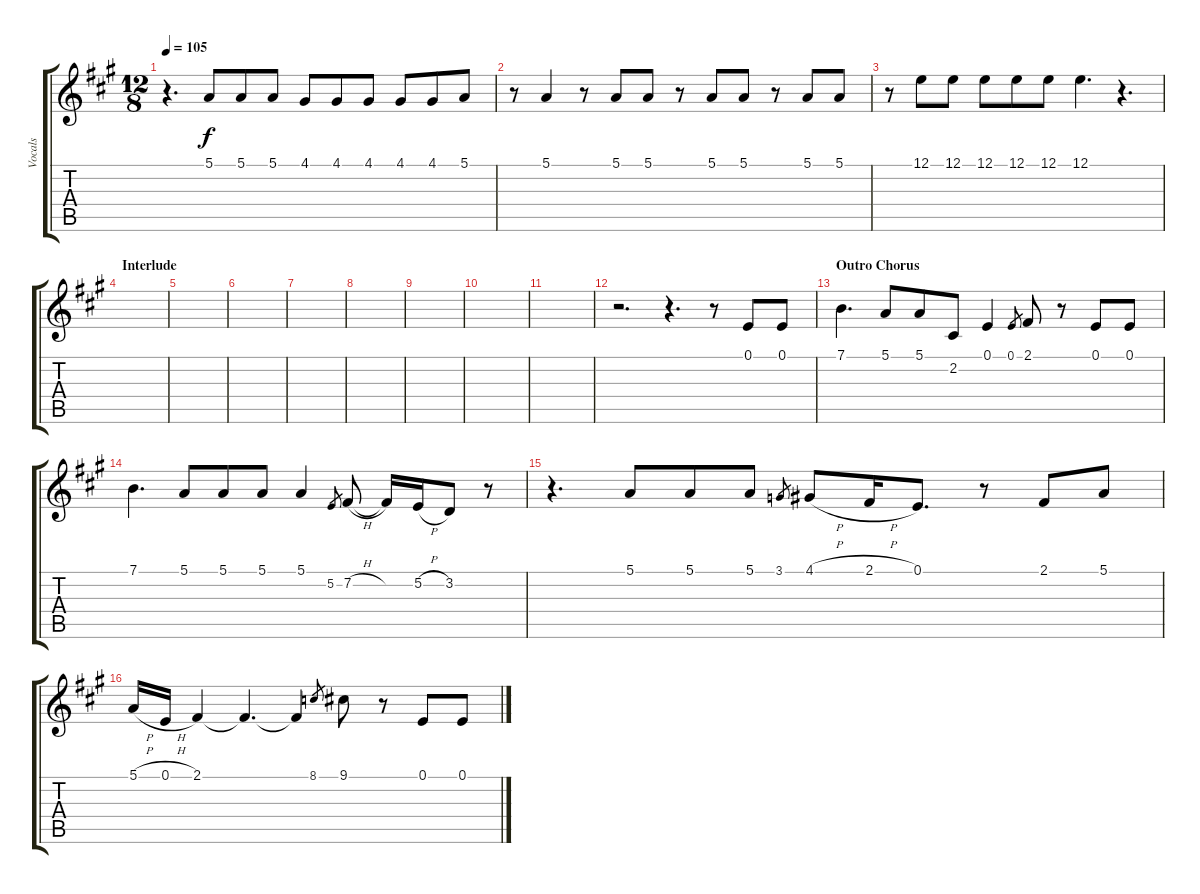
\track ("Vocals" "Vocals") {instrument altosax}
\staff {score tabs}
\tuning (E4 B3 G3 D3 A2 E2) {hide}
\ts (12 8)
\tempo 105
\clef g2
\ks a
r.4{d dy f} 5.1.8 5.1.8 5.1.8 4.1.8 4.1.8 4.1.8 4.1.8 4.1.8 5.1.8 |
r.8 5.1.4 r.8 5.1.8 5.1.8 r.8 5.1.8 5.1.8 r.8 5.1.8 5.1.8 |
r.8 12.1.8 12.1.8 12.1.8 12.1.8 12.1.8 12.1.4{d} r.4{d} |
\section ("" "Interlude")
|
|
|
|
|
|
|
|
r.2{d} r.4{d} r.8 0.1.8 0.1.8 |
\section ("" "Outro Chorus")
7.1.4{d} 5.1.8 5.1.8 2.2.8 0.1.4 0.1.8{gr} 2.1.8 r.8 0.1.8 0.1.8 |
7.1.4{d} 5.1.8 5.1.8 5.1.8 5.1.4 5.2.8{gr} 7.2{h}.8 7.2{t}.16 5.2{h}.16 3.2.8 r.8 |
r.4{d} 5.1.8 5.1.8 5.1.8 3.1.8{gr} 4.1{h}.8 2.1{h}.16 0.1.8{d} r.8 2.1.8 5.1.8 |
5.1{h}.16 0.1{h}.16 2.1.4 2.1{t}.4{d} 2.1{t}.4 8.1.8{gr} 9.1.8 r.8 0.1.8 0.1.8
